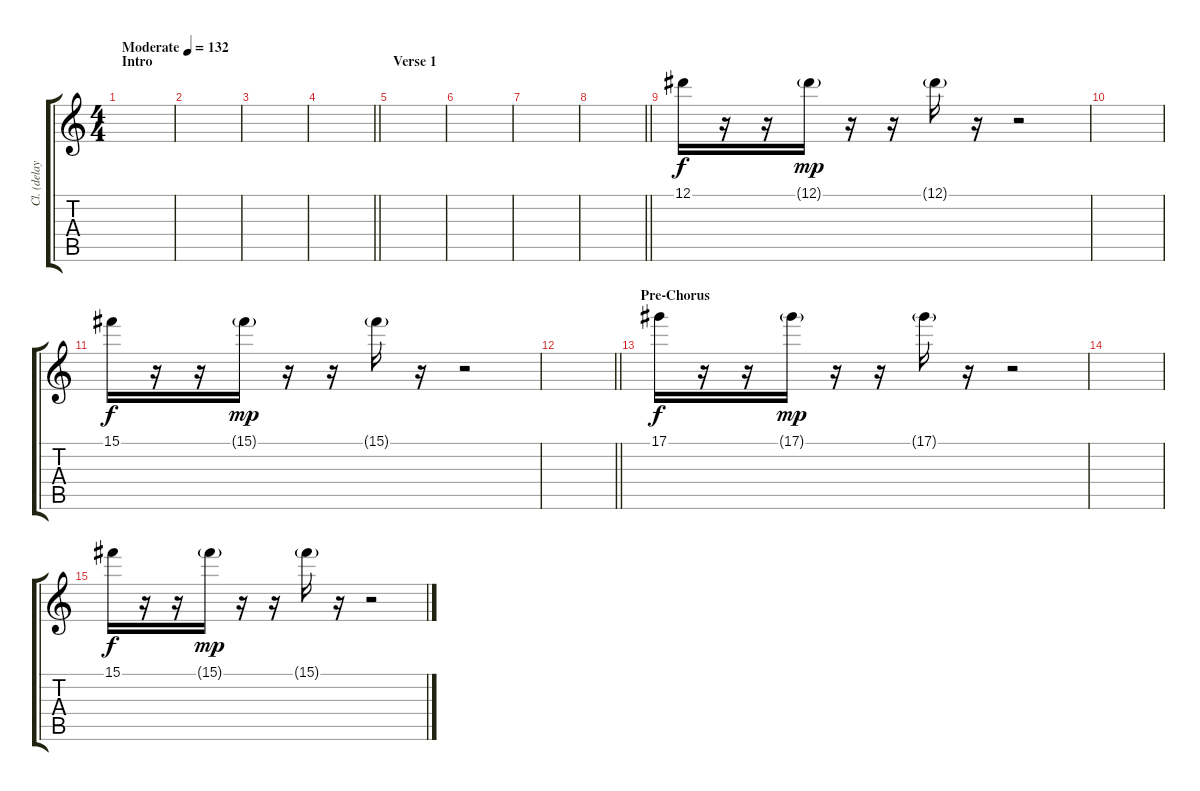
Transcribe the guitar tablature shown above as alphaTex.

\track ("Cl. (delayed) Lead Guitar" "Cl. (delay") {instrument electricguitarclean}
\staff {score tabs}
\tuning (Eb4 Bb3 Gb3 Db3 Ab2 Db2) {hide}
\ts (4 4)
\section ("" "Intro")
\tempo (132 "Moderate")
\clef g2
\ks c
|
|
|
\barLineRight lightlight
|
\section ("" "Verse 1")
|
|
|
\barLineRight lightlight
|
12.1.16 r.16 r.16 12.1{g}.16{dy mp} r.16 r.16 12.1{g}.16 r.16 r.2 |
|
15.1.16{dy f} r.16 r.16 15.1{g}.16{dy mp} r.16 r.16 15.1{g}.16 r.16 r.2 |
\barLineRight lightlight
|
\section ("" "Pre-Chorus")
17.1.16{dy f} r.16 r.16 17.1{g}.16{dy mp} r.16 r.16 17.1{g}.16 r.16 r.2 |
|
15.1.16{dy f} r.16 r.16 15.1{g}.16{dy mp} r.16 r.16 15.1{g}.16 r.16 r.2
